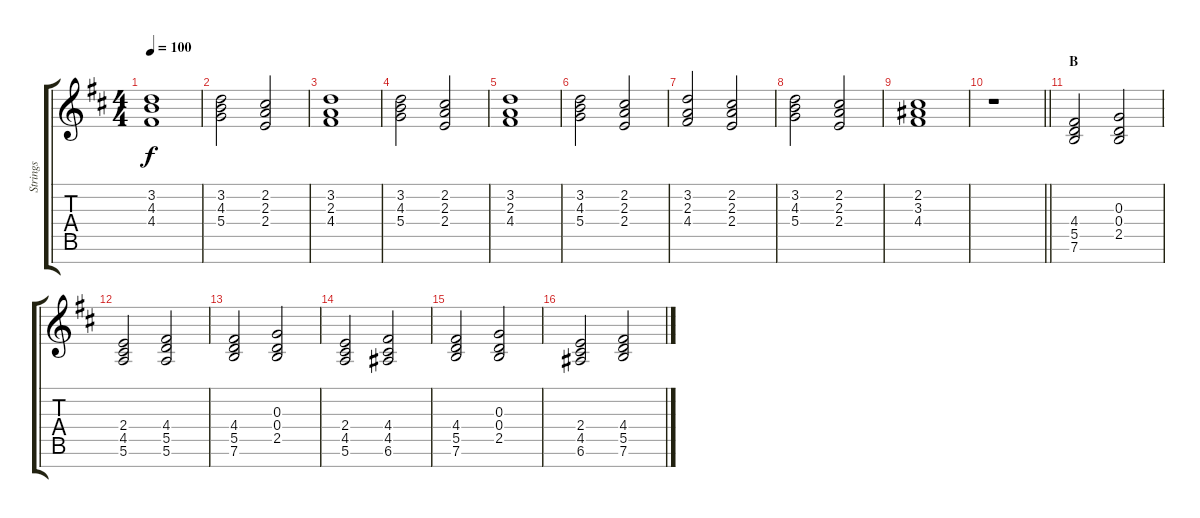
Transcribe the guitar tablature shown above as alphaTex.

\track ("Strings" "Strings") {instrument stringensemble1}
\staff {score tabs}
\tuning (E5 B4 G4 D4 A3 E3 B2) {hide}
\ts (4 4)
\tempo 100
\clef g2
\ks d
(3.2{t} 4.3{t} 4.4{t}).1{dy f} |
(3.2 4.3 5.4).2 (2.2 2.3 2.4).2 |
(3.2 2.3 4.4).1 |
(3.2 4.3 5.4).2 (2.2 2.3 2.4).2 |
(3.2 2.3 4.4).1 |
(3.2 4.3 5.4).2 (2.2 2.3 2.4).2 |
(3.2 2.3 4.4).2 (2.2 2.3 2.4).2 |
(3.2 4.3 5.4).2 (2.2 2.3 2.4).2 |
(2.2 3.3 4.4).1 |
\barLineRight lightlight
r.1 |
\section ("" "B")
(4.4 5.5 7.6).2 (0.3 0.4 2.5).2 |
(2.4 4.5 5.6).2 (4.4 5.5 5.6).2 |
(4.4 5.5 7.6).2 (0.3 0.4 2.5).2 |
(2.4 4.5 5.6).2 (4.4 4.5 6.6).2 |
(4.4 5.5 7.6).2 (0.3 0.4 2.5).2 |
(2.4 4.5 6.6).2 (4.4 5.5 7.6).2
